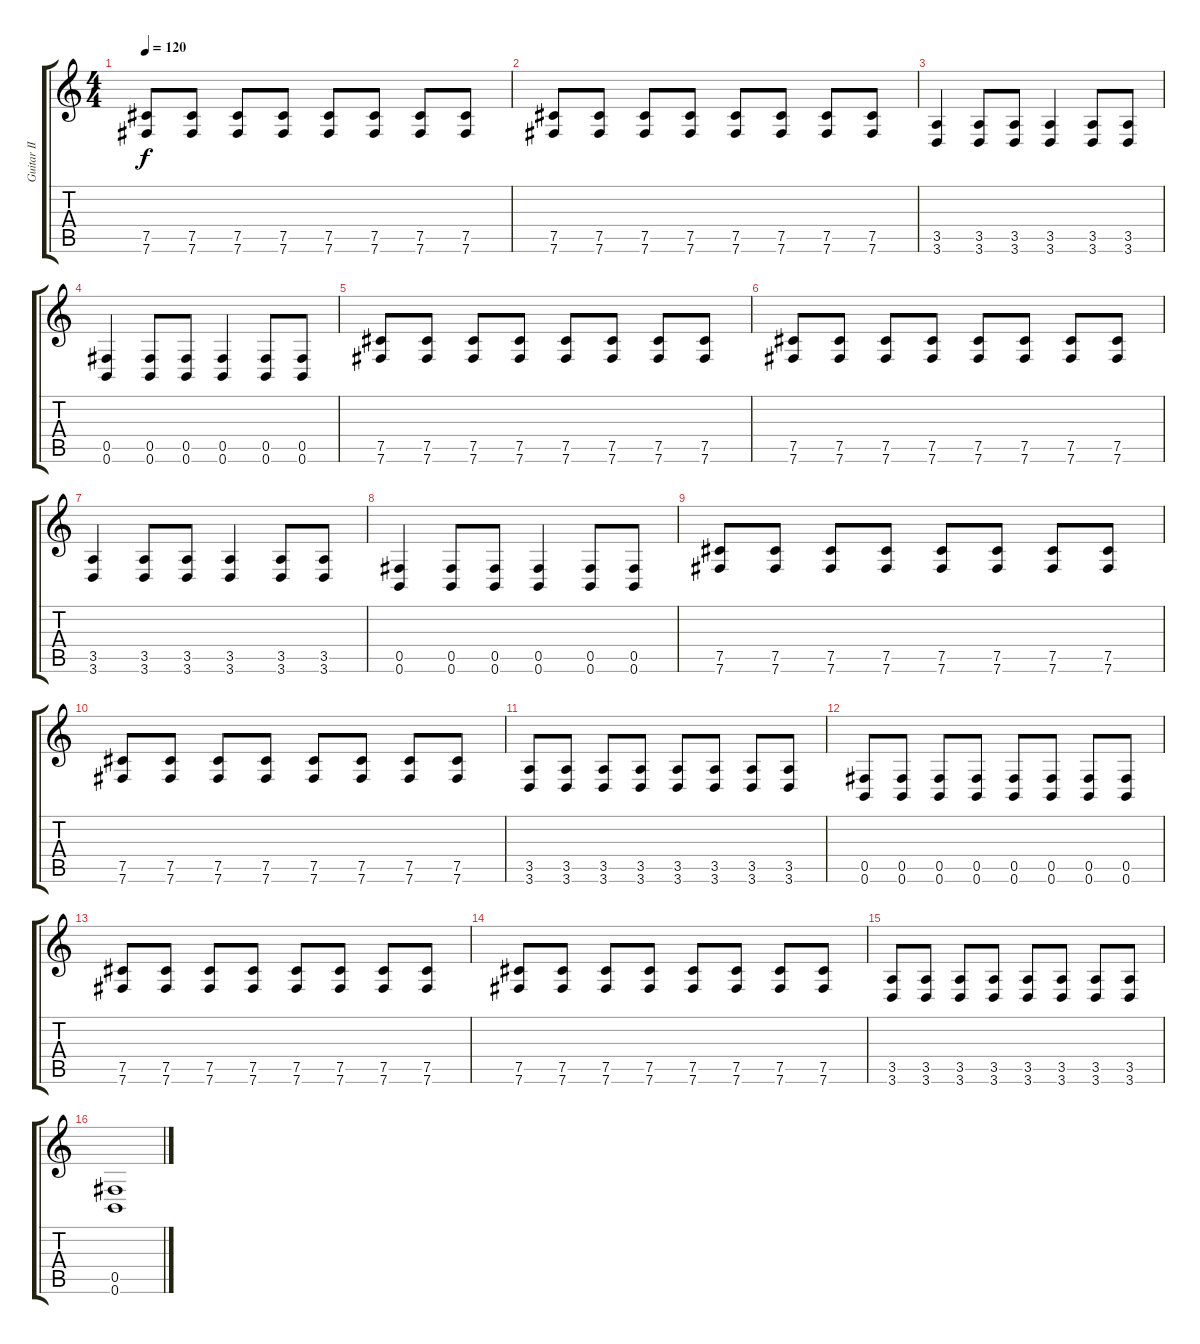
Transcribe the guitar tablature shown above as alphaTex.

\track ("Guitar II" "Guitar II") {instrument distortionguitar}
\staff {score tabs}
\tuning (Db4 Ab3 E3 B2 Gb2 B1) {hide}
\ts (4 4)
\tempo 120
\clef g2
\ks c
(7.5 7.6).8{dy f} (7.5 7.6).8 (7.5 7.6).8 (7.5 7.6).8 (7.5 7.6).8 (7.5 7.6).8 (7.5 7.6).8 (7.5 7.6).8 |
(7.5 7.6).8 (7.5 7.6).8 (7.5 7.6).8 (7.5 7.6).8 (7.5 7.6).8 (7.5 7.6).8 (7.5 7.6).8 (7.5 7.6).8 |
(3.5 3.6).4 (3.5 3.6).8 (3.5 3.6).8 (3.5 3.6).4 (3.5 3.6).8 (3.5 3.6).8 |
(0.5 0.6).4 (0.5 0.6).8 (0.5 0.6).8 (0.5 0.6).4 (0.5 0.6).8 (0.5 0.6).8 |
(7.5 7.6).8 (7.5 7.6).8 (7.5 7.6).8 (7.5 7.6).8 (7.5 7.6).8 (7.5 7.6).8 (7.5 7.6).8 (7.5 7.6).8 |
(7.5 7.6).8 (7.5 7.6).8 (7.5 7.6).8 (7.5 7.6).8 (7.5 7.6).8 (7.5 7.6).8 (7.5 7.6).8 (7.5 7.6).8 |
(3.5 3.6).4 (3.5 3.6).8 (3.5 3.6).8 (3.5 3.6).4 (3.5 3.6).8 (3.5 3.6).8 |
(0.5 0.6).4 (0.5 0.6).8 (0.5 0.6).8 (0.5 0.6).4 (0.5 0.6).8 (0.5 0.6).8 |
(7.5 7.6).8 (7.5 7.6).8 (7.5 7.6).8 (7.5 7.6).8 (7.5 7.6).8 (7.5 7.6).8 (7.5 7.6).8 (7.5 7.6).8 |
(7.5 7.6).8 (7.5 7.6).8 (7.5 7.6).8 (7.5 7.6).8 (7.5 7.6).8 (7.5 7.6).8 (7.5 7.6).8 (7.5 7.6).8 |
(3.5 3.6).8 (3.5 3.6).8 (3.5 3.6).8 (3.5 3.6).8 (3.5 3.6).8 (3.5 3.6).8 (3.5 3.6).8 (3.5 3.6).8 |
(0.5 0.6).8 (0.5 0.6).8 (0.5 0.6).8 (0.5 0.6).8 (0.5 0.6).8 (0.5 0.6).8 (0.5 0.6).8 (0.5 0.6).8 |
(7.5 7.6).8 (7.5 7.6).8 (7.5 7.6).8 (7.5 7.6).8 (7.5 7.6).8 (7.5 7.6).8 (7.5 7.6).8 (7.5 7.6).8 |
(7.5 7.6).8 (7.5 7.6).8 (7.5 7.6).8 (7.5 7.6).8 (7.5 7.6).8 (7.5 7.6).8 (7.5 7.6).8 (7.5 7.6).8 |
(3.5 3.6).8 (3.5 3.6).8 (3.5 3.6).8 (3.5 3.6).8 (3.5 3.6).8 (3.5 3.6).8 (3.5 3.6).8 (3.5 3.6).8 |
(0.5 0.6).1
